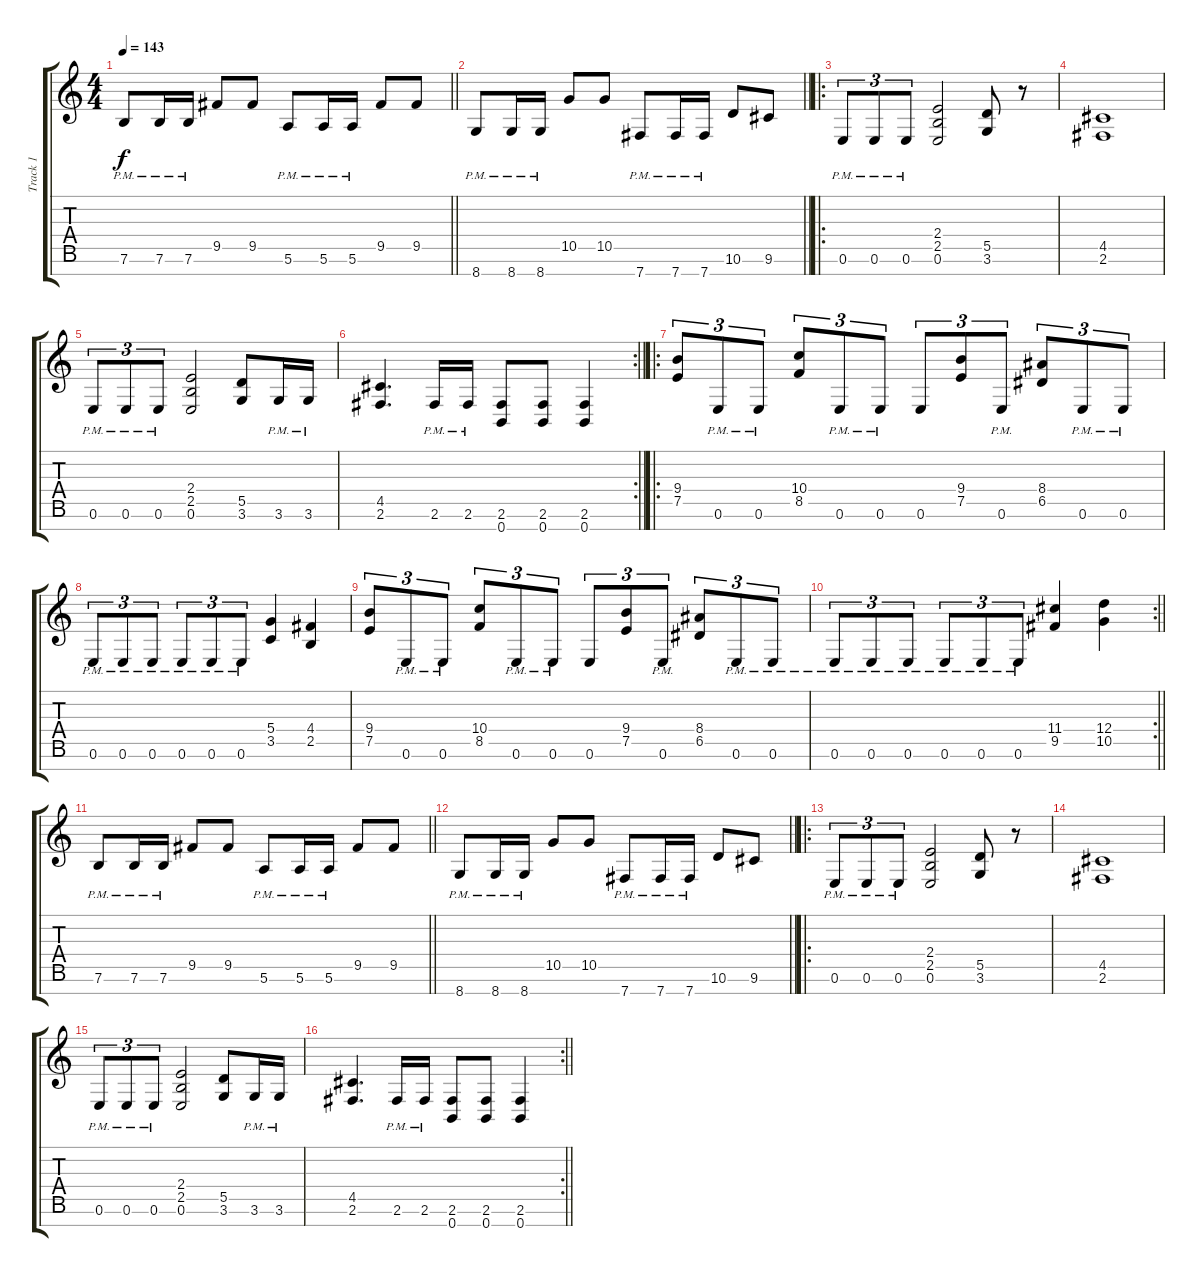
\track ("Track 1" "Track 1") {instrument distortionguitar}
\staff {score tabs}
\tuning (E4 B3 G3 D3 A2 E2 B1) {hide}
\ts (4 4)
\section ("" "")
\tempo 143
\clef g2
\barLineRight lightlight
\ks c
7.6{pm}.8{dy f} 7.6{pm}.16 7.6{pm}.16 9.5.8 9.5.8 5.6{pm}.8 5.6{pm}.16 5.6{pm}.16 9.5.8 9.5.8 |
\barLineRight lightlight
8.7{pm}.8 8.7{pm}.16 8.7{pm}.16 10.5.8 10.5.8 7.7{pm}.8 7.7{pm}.16 7.7{pm}.16 10.6.8 9.6.8 |
\ro
\section ("" "")
0.6{pm}.8{tu (3 2)} 0.6{pm}.8{tu (3 2)} 0.6{pm}.8{tu (3 2)} (2.4 2.5 0.6).2 (5.5 3.6).8 r.8 |
(4.5 2.6).1 |
0.6{pm}.8{tu (3 2)} 0.6{pm}.8{tu (3 2)} 0.6{pm}.8{tu (3 2)} (2.4 2.5 0.6).2 (5.5 3.6).8 3.6{pm}.16 3.6{pm}.16 |
\rc 2
\barLineRight lightlight
(4.5 2.6).4{d} 2.6{pm}.16 2.6{pm}.16 (2.6 0.7).8 (2.6 0.7).8 (2.6 0.7).4 |
\ro
\section ("" "")
(9.4 7.5).8{tu (3 2)} 0.6{pm}.8{tu (3 2)} 0.6{pm}.8{tu (3 2)} (10.4 8.5).8{tu (3 2)} 0.6{pm}.8{tu (3 2)} 0.6{pm}.8{tu (3 2)} 0.6.8{tu (3 2)} (9.4 7.5).8{tu (3 2)} 0.6{pm}.8{tu (3 2)} (8.4 6.5).8{tu (3 2)} 0.6{pm}.8{tu (3 2)} 0.6{pm}.8{tu (3 2)} |
0.6{pm}.8{tu (3 2)} 0.6{pm}.8{tu (3 2)} 0.6{pm}.8{tu (3 2)} 0.6{pm}.8{tu (3 2)} 0.6{pm}.8{tu (3 2)} 0.6{pm}.8{tu (3 2)} (5.4 3.5).4 (4.4 2.5).4 |
(9.4 7.5).8{tu (3 2)} 0.6{pm}.8{tu (3 2)} 0.6{pm}.8{tu (3 2)} (10.4 8.5).8{tu (3 2)} 0.6{pm}.8{tu (3 2)} 0.6{pm}.8{tu (3 2)} 0.6.8{tu (3 2)} (9.4 7.5).8{tu (3 2)} 0.6{pm}.8{tu (3 2)} (8.4 6.5).8{tu (3 2)} 0.6{pm}.8{tu (3 2)} 0.6{pm}.8{tu (3 2)} |
\rc 2
\barLineRight lightlight
0.6{pm}.8{tu (3 2)} 0.6{pm}.8{tu (3 2)} 0.6{pm}.8{tu (3 2)} 0.6{pm}.8{tu (3 2)} 0.6{pm}.8{tu (3 2)} 0.6{pm}.8{tu (3 2)} (11.4 9.5).4 (12.4 10.5).4 |
\section ("" "")
\barLineRight lightlight
7.6{pm}.8 7.6{pm}.16 7.6{pm}.16 9.5.8 9.5.8 5.6{pm}.8 5.6{pm}.16 5.6{pm}.16 9.5.8 9.5.8 |
\barLineRight lightlight
8.7{pm}.8 8.7{pm}.16 8.7{pm}.16 10.5.8 10.5.8 7.7{pm}.8 7.7{pm}.16 7.7{pm}.16 10.6.8 9.6.8 |
\ro
\section ("" "")
0.6{pm}.8{tu (3 2)} 0.6{pm}.8{tu (3 2)} 0.6{pm}.8{tu (3 2)} (2.4 2.5 0.6).2 (5.5 3.6).8 r.8 |
(4.5 2.6).1 |
0.6{pm}.8{tu (3 2)} 0.6{pm}.8{tu (3 2)} 0.6{pm}.8{tu (3 2)} (2.4 2.5 0.6).2 (5.5 3.6).8 3.6{pm}.16 3.6{pm}.16 |
\rc 2
\barLineRight lightlight
(4.5 2.6).4{d} 2.6{pm}.16 2.6{pm}.16 (2.6 0.7).8 (2.6 0.7).8 (2.6 0.7).4
